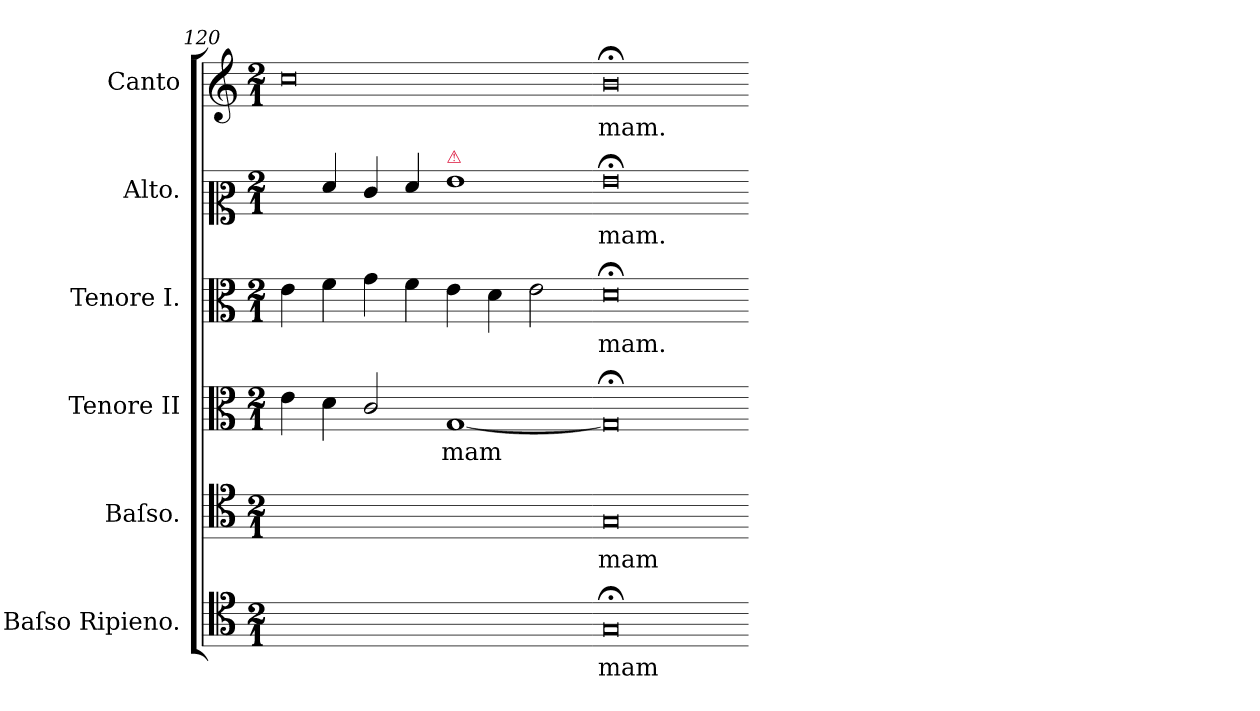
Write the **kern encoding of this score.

**kern	**text	**kern	**text	**kern	**text	**kern	**text	**kern	**text	**kern	**text
*part6	*part6	*part5	*part5	*part4	*part4	*part3	*part3	*part2	*part2	*part1	*part1
*staff6	*staff6	*staff5	*staff5	*staff4	*staff4	*staff3	*staff3	*staff2	*staff2	*staff1	*staff1
*I"Baſso Ripieno.	*	*I"Baſso.	*	*I"Tenore II	*	*I"Tenore I.	*	*I"Alto.	*	*I"Canto	*
*I'B rip	*	*I'B	*	*I'T 2	*	*I'T 1	*	*I'A	*	*I'S	*
*clefC4	*	*clefC4	*	*clefC3	*	*clefC3	*	*clefC2	*	*clefG2	*
*k[]	*	*k[]	*	*k[]	*	*k[]	*	*k[]	*	*k[]	*
*M2/1	*	*M2/1	*	*M2/1	*	*M2/1	*	*M2/1	*	*M2/1	*
=120	=120	=120	=120	=120	=120	=120	=120	=120	=120	=120	=120
0ryy	.	0ryy	.	4e\	.	4e\	.	4ryy	.	0cc\	.
.	.	.	.	4d\	.	4f\	.	4f/	.	.	.
.	.	.	.	2c/	.	4g\	.	4e/	.	.	.
.	.	.	.	.	.	4f\	.	4f/	.	.	.
!	!	!	!	!	!	!	!	!LO:TX:a:color=crimson:t=⚠	!	!	!
.	.	.	.	[1G/	-mam	4e\	.	1g\	.	.	.
.	.	.	.	.	.	4d\	.	.	.	.	.
.	.	.	.	.	.	2e\	.	.	.	.	.
=121-	=121-	=121-	=121-	=121-	=121-	=121-	=121-	=121-	=121-	=121-	=121-
0G;</	-mam	0G/	-mam	0G;</]	.	0d;<\	-mam.	0g;<\	-mam.	0b;<\	-mam.
=-	=-	=-	=-	=-	=-	=-	=-	=-	=-	=-	=-
*-	*-	*-	*-	*-	*-	*-	*-	*-	*-	*-	*-
